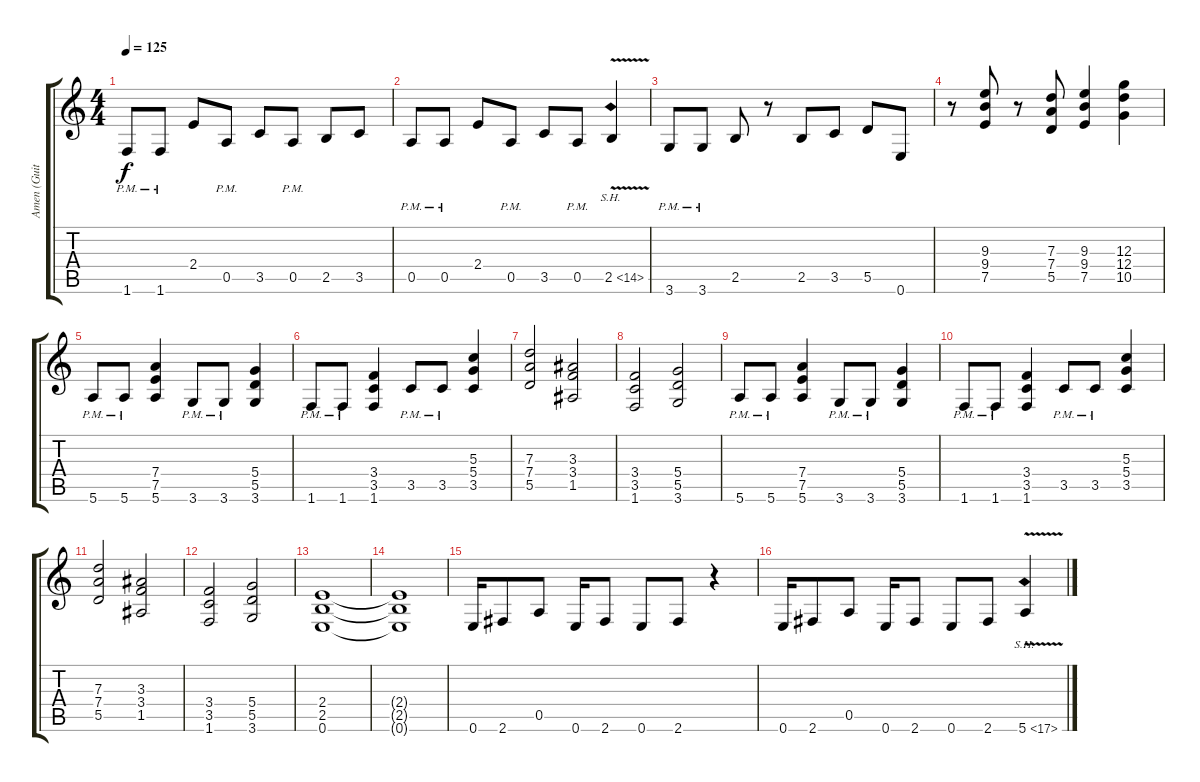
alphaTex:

\track ("Amen (Guitar)" "Amen (Guit") {instrument distortionguitar}
\staff {score tabs}
\tuning (E4 B3 G3 D3 A2 E2) {hide}
\ts (4 4)
\tempo 125
\clef g2
\ks c
1.6{pm}.8{dy f} 1.6{pm}.8 2.4.8 0.5{pm}.8 3.5.8 0.5{pm}.8 2.5.8 3.5.8 |
0.5{pm}.8 0.5{pm}.8 2.4.8 0.5{pm}.8 3.5.8 0.5{pm}.8 2.5{sh 12 v}.4 |
3.6{pm}.8 3.6{pm}.8 2.5.8 r.8 2.5.8 3.5.8 5.5.8 0.6.8 |
r.8 (9.3 9.4 7.5).8 r.8 (7.3 7.4 5.5).8 (9.3 9.4 7.5).4 (12.3 12.4 10.5).4 |
5.6{pm}.8 5.6{pm}.8 (7.4 7.5 5.6).4 3.6{pm}.8 3.6{pm}.8 (5.4 5.5 3.6).4 |
1.6{pm}.8 1.6{pm}.8 (3.4 3.5 1.6).4 3.5{pm}.8 3.5{pm}.8 (5.3 5.4 3.5).4 |
(7.3 7.4 5.5).2 (3.3 3.4 1.5).2 |
(3.4 3.5 1.6).2 (5.4 5.5 3.6).2 |
5.6{pm}.8 5.6{pm}.8 (7.4 7.5 5.6).4 3.6{pm}.8 3.6{pm}.8 (5.4 5.5 3.6).4 |
1.6{pm}.8 1.6{pm}.8 (3.4 3.5 1.6).4 3.5{pm}.8 3.5{pm}.8 (5.3 5.4 3.5).4 |
(7.3 7.4 5.5).2 (3.3 3.4 1.5).2 |
(3.4 3.5 1.6).2 (5.4 5.5 3.6).2 |
(2.4 2.5 0.6).1 |
(2.4{t} 2.5{t} 0.6{t}).1 |
0.6.16 2.6.8 0.5.8 0.6.16 2.6.8 0.6.8 2.6.8 r.4 |
0.6.16 2.6.8 0.5.8 0.6.16 2.6.8 0.6.8 2.6.8 5.6{sh 12 v}.4
